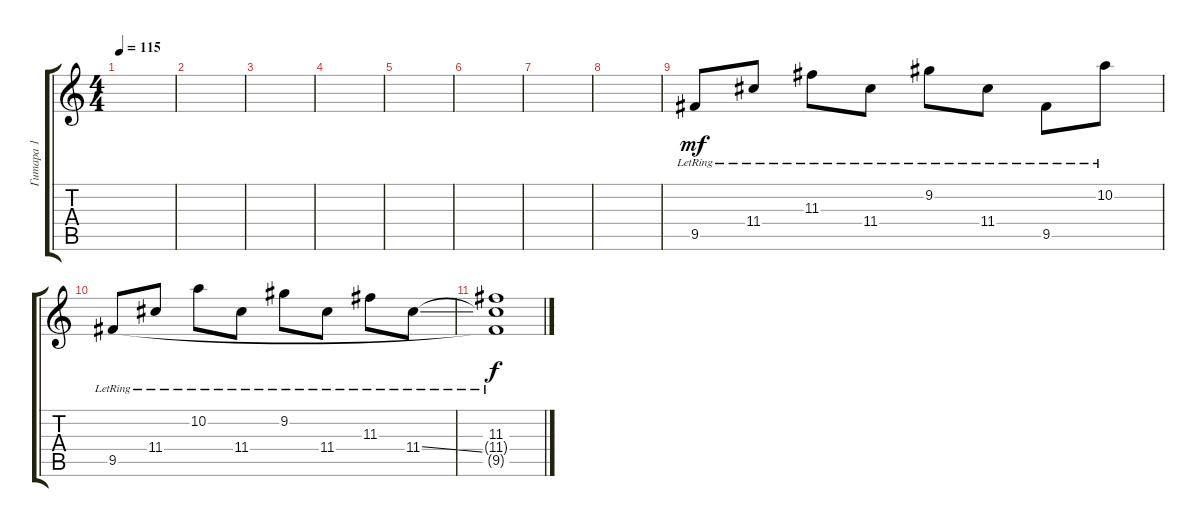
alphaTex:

\track ("Гитара 1" "Гитара 1") {instrument acousticguitarsteel}
\staff {score tabs}
\tuning (E4 B3 G3 D3 A2 E2) {hide}
\ts (4 4)
\tempo 115
\clef g2
\ks c
|
|
|
|
|
|
|
|
9.5{lr}.8{dy mf} 11.4{lr}.8 11.3{lr}.8 11.4{lr}.8 9.2{lr}.8 11.4{lr}.8 9.5{lr}.8 10.2{lr}.8 |
9.5{lr}.8 11.4{lr}.8 10.2{lr}.8 11.4{lr}.8 9.2{lr}.8 11.4{lr}.8 11.3{lr}.8 11.4{ss lr}.8 |
(11.3{lr} 11.4{t} 9.5{t}).1{dy f}
